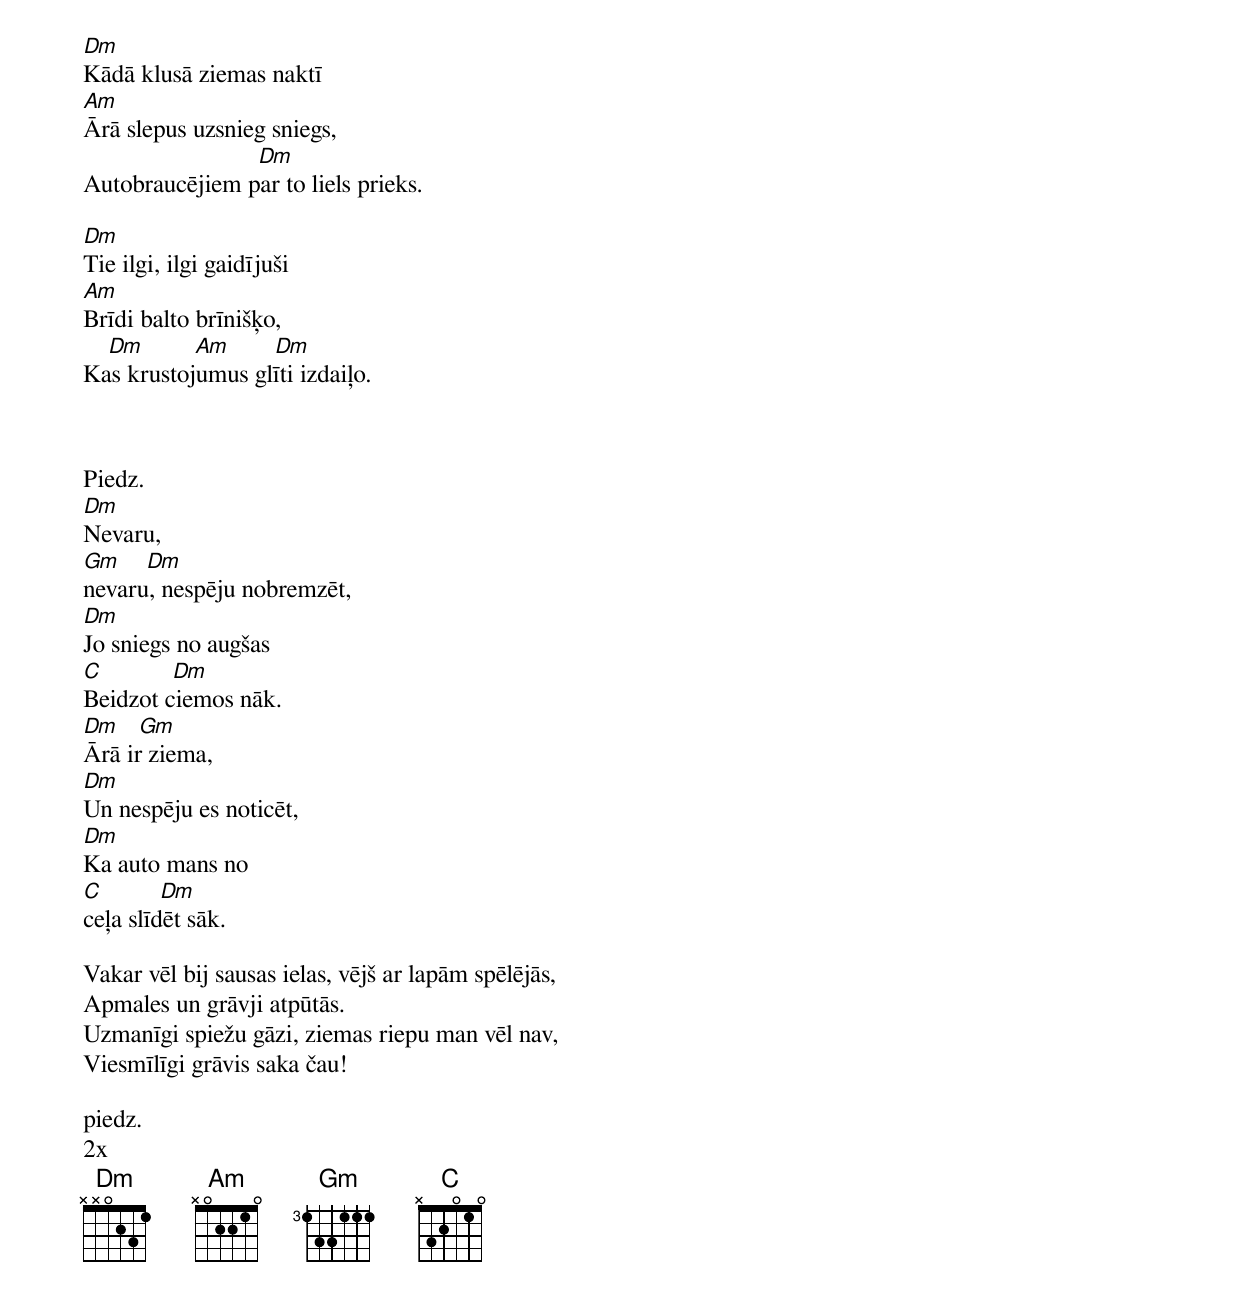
[Dm]
Kādā klusā ziemas naktī
[Am]
Ārā slepus uzsnieg sniegs,
                            [Dm]
Autobraucējiem par to liels prieks.

[Dm]
Tie ilgi, ilgi gaidījuši
[Am]
Brīdi balto brīnišķo,
    [Dm]        [Am]       [Dm]
Kas krustojumus glīti izdaiļo.



Piedz.
[Dm]
Nevaru,
[Gm]    [Dm]
nevaru, nespēju nobremzēt,
[Dm]
Jo sniegs no augšas
[C]           [Dm]
Beidzot ciemos nāk.
[Dm]   [Gm]
Ārā ir ziema,
[Dm]
Un nespēju es noticēt,
[Dm]
Ka auto mans no
[C]         [Dm]
ceļa slīdēt sāk.

Vakar vēl bij sausas ielas, vējš ar lapām spēlējās,
Apmales un grāvji atpūtās.
Uzmanīgi spiežu gāzi, ziemas riepu man vēl nav,
Viesmīlīgi grāvis saka čau!

piedz.
2x
